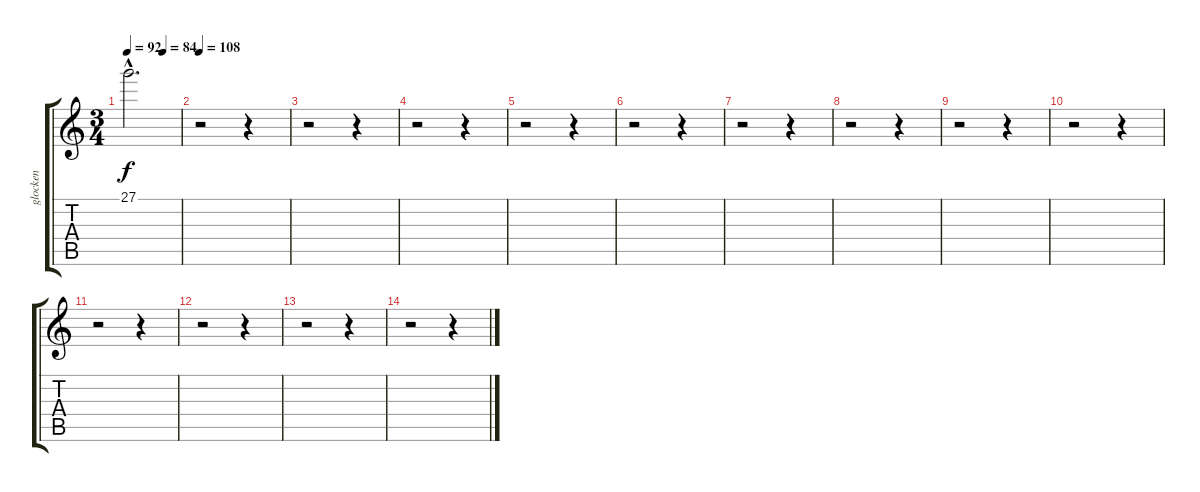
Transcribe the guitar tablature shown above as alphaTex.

\track ("glocken" "glocken") {instrument glockenspiel}
\staff {score tabs}
\tuning (E4 B3 G3 D3 A2 E2) {hide}
\ts (3 4)
\tempo 92
\tempo (84 0.6666666666666666)
\clef g2
\ks c
27.1{hac t}.2{d dy f} |
\tempo 108
r.2 r.4 |
r.2 r.4 |
r.2 r.4 |
r.2 r.4 |
r.2 r.4 |
r.2 r.4 |
r.2 r.4 |
r.2 r.4 |
r.2 r.4 |
r.2 r.4 |
r.2 r.4 |
r.2 r.4 |
r.2 r.4
